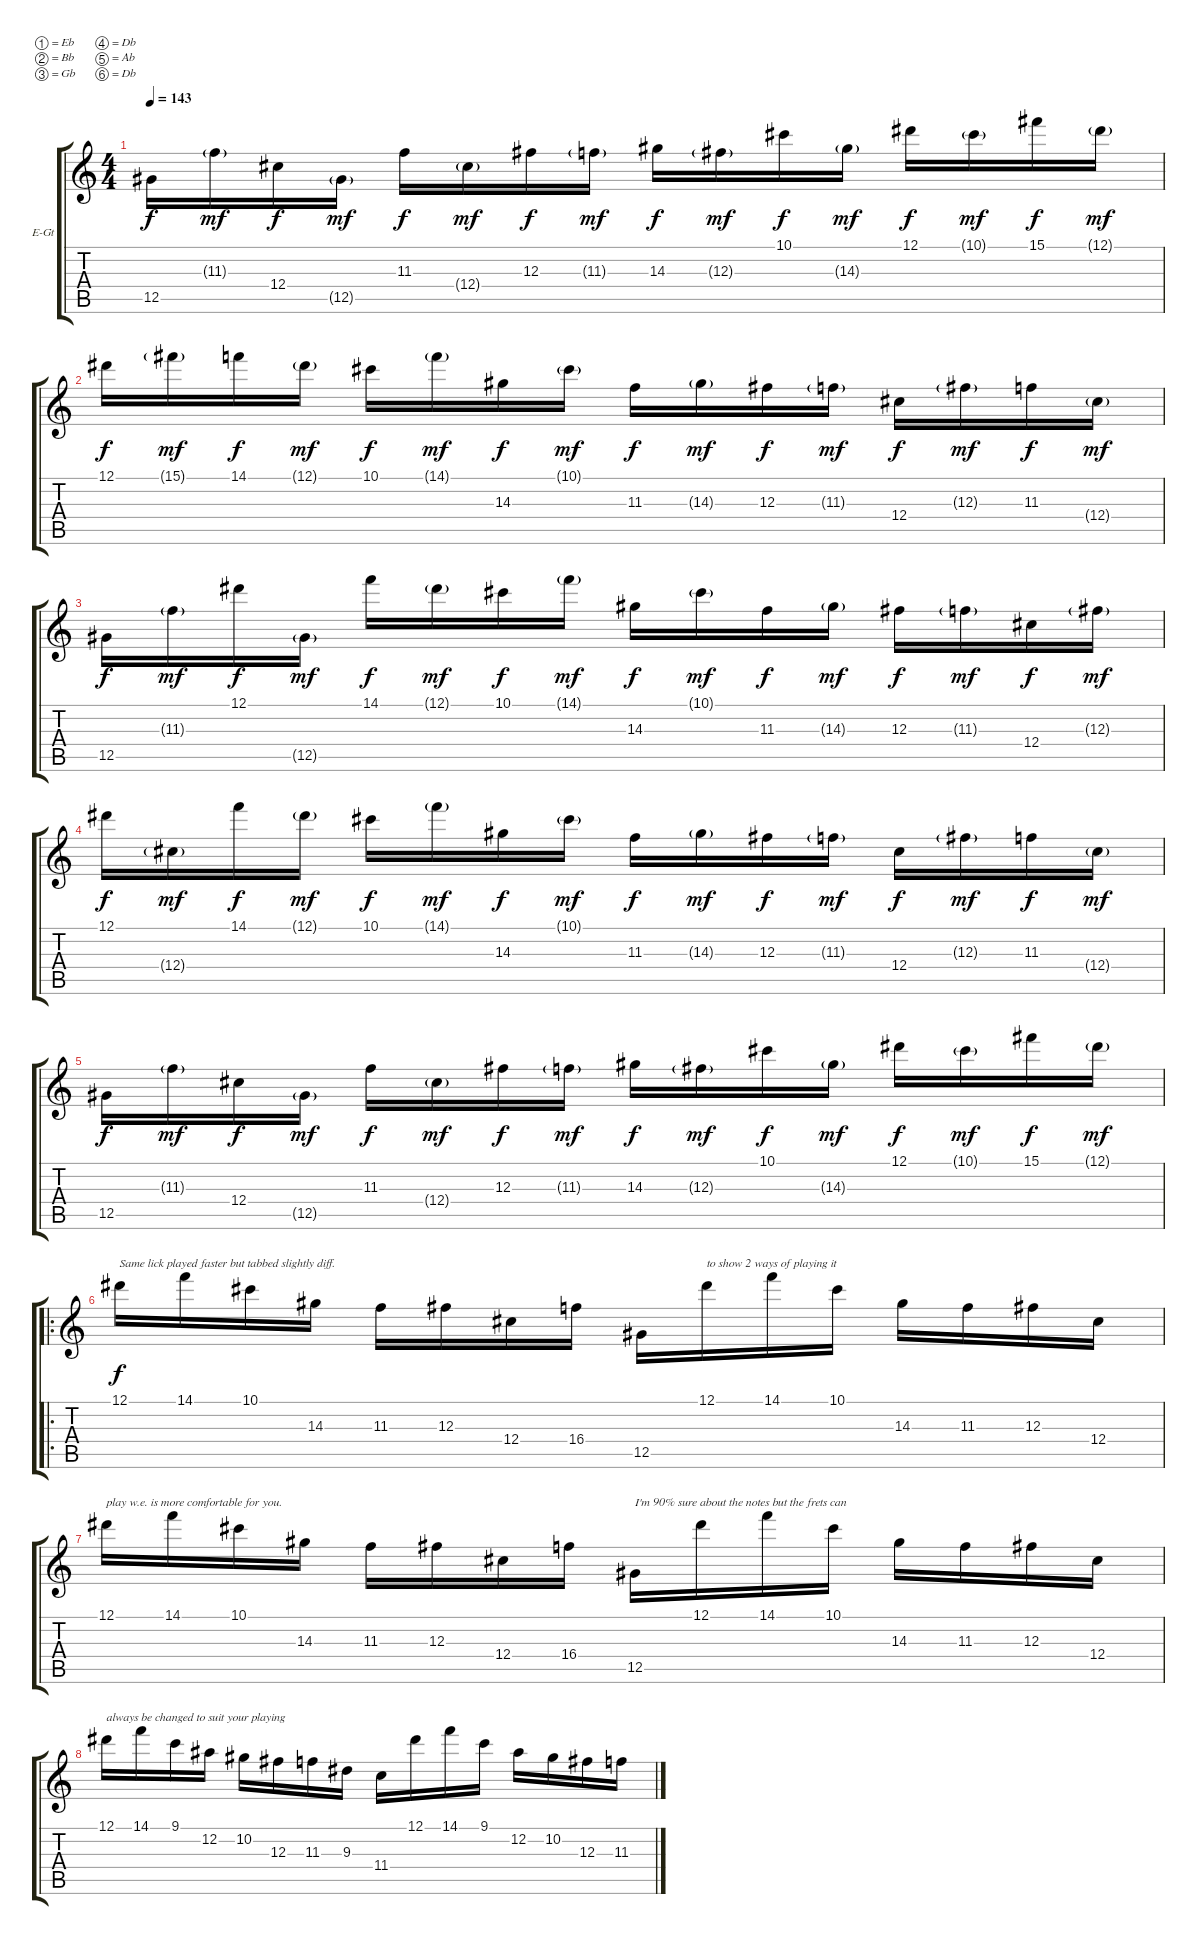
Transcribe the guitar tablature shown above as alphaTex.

\bracketExtendMode groupsimilarinstruments
\firstSystemTrackNameOrientation horizontal
\otherSystemsTrackNameOrientation horizontal
\track ("Luke" "E-Gt") {instrument distortionguitar}
\staff {score tabs}
\tuning (Eb4 Bb3 Gb3 Db3 Ab2 Db2)
\ts (4 4)
\tempo 143
\clef g2
\ks c
12.5.16{dy f} 11.3{g}.16{dy mf} 12.4.16{dy f} 12.5{g}.16{dy mf} 11.3.16{dy f} 12.4{g}.16{dy mf} 12.3.16{dy f} 11.3{g}.16{dy mf} 14.3.16{dy f} 12.3{g}.16{dy mf} 10.1.16{dy f} 14.3{g}.16{dy mf} 12.1.16{dy f} 10.1{g}.16{dy mf} 15.1.16{dy f} 12.1{g}.16{dy mf} |
12.1.16{dy f} 15.1{g}.16{dy mf} 14.1.16{dy f} 12.1{g}.16{dy mf} 10.1.16{dy f} 14.1{g}.16{dy mf} 14.3.16{dy f} 10.1{g}.16{dy mf} 11.3.16{dy f} 14.3{g}.16{dy mf} 12.3.16{dy f} 11.3{g}.16{dy mf} 12.4.16{dy f} 12.3{g}.16{dy mf} 11.3.16{dy f} 12.4{g}.16{dy mf} |
12.5.16{dy f} 11.3{g}.16{dy mf} 12.1.16{dy f} 12.5{g}.16{dy mf} 14.1.16{dy f} 12.1{g}.16{dy mf} 10.1.16{dy f} 14.1{g}.16{dy mf} 14.3.16{dy f} 10.1{g}.16{dy mf} 11.3.16{dy f} 14.3{g}.16{dy mf} 12.3.16{dy f} 11.3{g}.16{dy mf} 12.4.16{dy f} 12.3{g}.16{dy mf} |
12.1.16{dy f} 12.4{g}.16{dy mf} 14.1.16{dy f} 12.1{g}.16{dy mf} 10.1.16{dy f} 14.1{g}.16{dy mf} 14.3.16{dy f} 10.1{g}.16{dy mf} 11.3.16{dy f} 14.3{g}.16{dy mf} 12.3.16{dy f} 11.3{g}.16{dy mf} 12.4.16{dy f} 12.3{g}.16{dy mf} 11.3.16{dy f} 12.4{g}.16{dy mf} |
12.5.16{dy f} 11.3{g}.16{dy mf} 12.4.16{dy f} 12.5{g}.16{dy mf} 11.3.16{dy f} 12.4{g}.16{dy mf} 12.3.16{dy f} 11.3{g}.16{dy mf} 14.3.16{dy f} 12.3{g}.16{dy mf} 10.1.16{dy f} 14.3{g}.16{dy mf} 12.1.16{dy f} 10.1{g}.16{dy mf} 15.1.16{dy f} 12.1{g}.16{dy mf} |
\ro
12.1.16{txt "Same lick played faster but tabbed slightly diff." dy f} 14.1.16 10.1.16 14.3.16 11.3.16 12.3.16 12.4.16 16.4.16 12.5.16 12.1.16{txt "to show 2 ways of playing it"} 14.1.16 10.1.16 14.3.16 11.3.16 12.3.16 12.4.16 |
12.1.16{txt "play w.e. is more comfortable for you. "} 14.1.16 10.1.16 14.3.16 11.3.16 12.3.16 12.4.16 16.4.16 12.5.16{txt "I'm 90% sure about the notes but the frets can "} 12.1.16 14.1.16 10.1.16 14.3.16 11.3.16 12.3.16 12.4.16 |
12.1.16{txt "always be changed to suit your playing"} 14.1.16 9.1.16 12.2.16 10.2.16 12.3.16 11.3.16 9.3.16 11.4.16 12.1.16 14.1.16 9.1.16 12.2.16 10.2.16 12.3.16 11.3.16
